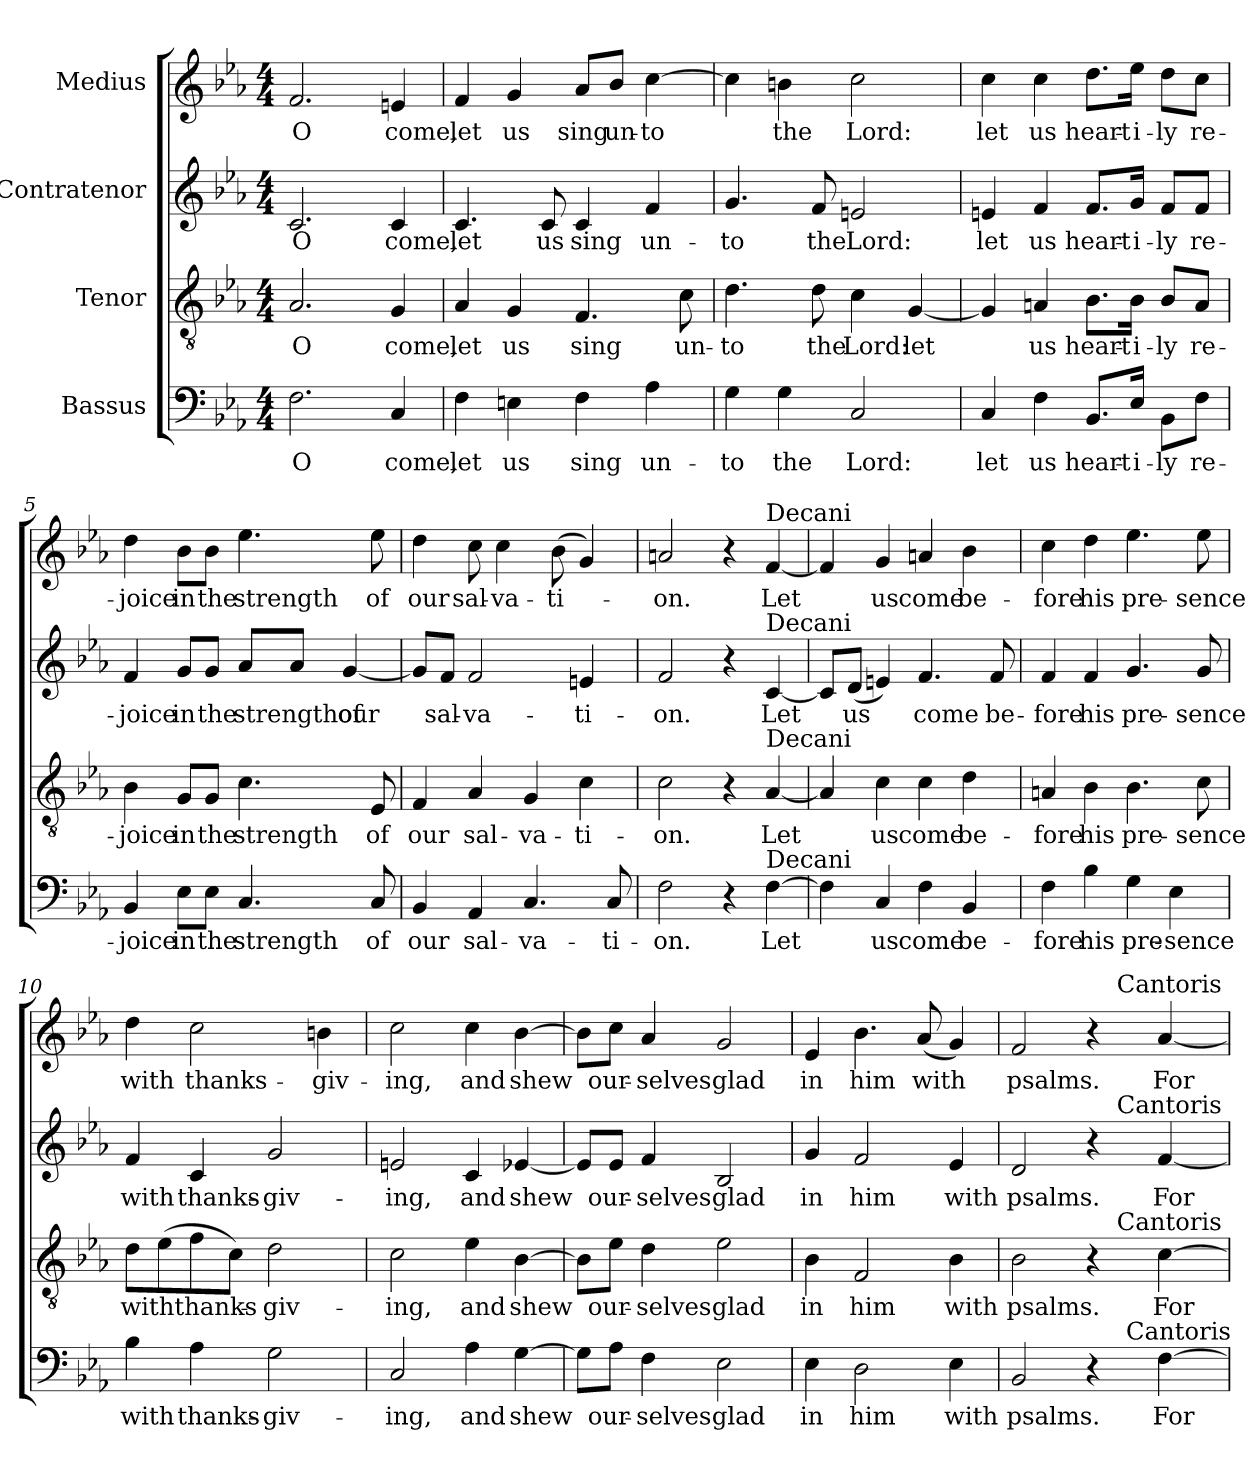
**kern	**text	**kern	**text	**kern	**text	**kern	**text
*part4	*part4	*part3	*part3	*part2	*part2	*part1	*part1
*staff4	*staff4	*staff3	*staff3	*staff2	*staff2	*staff1	*staff1
*I"Bassus	*	*I"Tenor	*	*I"Contratenor	*	*I"Medius	*
!!LO:PB:g=z
*stria5	*	*stria5	*	*stria5	*	*stria5	*
*clefF4	*	*clefGv2	*	*clefG2	*	*clefG2	*
*k[b-e-a-]	*	*k[b-e-a-]	*	*k[b-e-a-]	*	*k[b-e-a-]	*
*E-:	*	*E-:	*	*E-:	*	*E-:	*
*M4/4	*	*M4/4	*	*M4/4	*	*M4/4	*
=1	=1	=1	=1	=1	=1	=1	=1
!	!LO:LY:b:cj	!	!LO:LY:b:cj	!	!LO:LY:b:cj	!	!LO:LY:b:cj
2.F\	O	2.A-/	O	2.c/	O	2.f/	O
!	!LO:LY:b:cj	!	!LO:LY:b:cj	!	!LO:LY:b:cj	!	!LO:LY:b:cj
4C/	come,	4G/	come,	4c/	come,	4en/	come,
=2	=2	=2	=2	=2	=2	=2	=2
!	!LO:LY:b:cj	!	!LO:LY:b:cj	!	!LO:LY:b:cj	!	!LO:LY:b:cj
4F\	let	4A-/	let	4.c/	let	4f/	let
!	!LO:LY:b:cj	!	!LO:LY:b:cj	!	!	!	!LO:LY:b:cj
4En\	us	4G/	us	.	.	4g/	us
!	!	!	!	!	!LO:LY:b:cj	!	!
.	.	.	.	8c/	us	.	.
!	!LO:LY:b:cj	!	!LO:LY:b:cj	!	!LO:LY:b:cj	!	!LO:LY:b:cj
4F\	sing	4.F/	sing	4c/	sing	8a-/L	sing
!	!	!	!	!	!	!	!LO:LY:b
.	.	.	.	.	.	8b-/J	un-
!	!LO:LY:b:cj	!	!	!	!LO:LY:b:cj	!	!LO:LY:b:rj
4A-\	un-	.	.	4f/	un-	[>4cc\	-to
!	!	!	!LO:LY:b:cj	!	!	!	!
.	.	8c\	un-	.	.	.	.
=3	=3	=3	=3	=3	=3	=3	=3
!	!LO:LY:b:cj	!	!LO:LY:b:cj	!	!LO:LY:b:cj	!	!
4G\	-to	4.d\	-to	4.g/	-to	4cc\]	.
!	!LO:LY:b:cj	!	!	!	!	!	!LO:LY:b:cj
4G\	the	.	.	.	.	4bn\	the
!	!	!	!LO:LY:b:cj	!	!LO:LY:b:cj	!	!
.	.	8d\	the	8f/	the	.	.
!	!LO:LY:b:cj	!	!LO:LY:b:cj	!	!LO:LY:b:cj	!	!LO:LY:b:cj
2C/	Lord:	4c\	Lord:	2en/	Lord:	2cc\	Lord:
!	!	!	!LO:LY:b:cj	!	!	!	!
.	.	[<4G/	let	.	.	.	.
=4	=4	=4	=4	=4	=4	=4	=4
!	!LO:LY:b:cj	!	!	!	!LO:LY:b:cj	!	!LO:LY:b:cj
4C/	let	4G/]	.	4en/	let	4cc\	let
!	!LO:LY:b:cj	!	!LO:LY:b:cj	!	!LO:LY:b:cj	!	!LO:LY:b:cj
4F\	us	4An/	us	4f/	us	4cc\	us
!	!LO:LY:b:cj	!	!LO:LY:b:cj	!	!LO:LY:b:cj	!	!LO:LY:b:cj
8.BB-/L	heart-	8.B-\L	heart-	8.f/L	heart-	8.dd\L	heart-
!	!LO:LY:b:cj	!	!LO:LY:b:cj	!	!LO:LY:b:cj	!	!LO:LY:b:cj
16E-/J	-i-	16B-\J	-i-	16g/J	-i-	16ee-\J	-i-
!	!LO:LY:b:rj	!	!LO:LY:b:rj	!	!LO:LY:b:rj	!	!LO:LY:b:rj
8BB-\L	-ly	8B-/L	-ly	8f/L	-ly	8dd\L	-ly
!	!LO:LY:b:cj	!	!LO:LY:b:cj	!	!LO:LY:b:cj	!	!LO:LY:b:cj
8F\J	re-	8A/J	re-	8f/J	re-	8cc\J	re-
!!LO:LB:g=z
=5	=5	=5	=5	=5	=5	=5	=5
!	!LO:LY:b:cj	!	!LO:LY:b:cj	!	!LO:LY:b:cj	!	!LO:LY:b:cj
4BB-/	-joice	4B-\	-joice	4f/	-joice	4dd\	-joice
!	!LO:LY:b:cj	!	!LO:LY:b:cj	!	!LO:LY:b:cj	!	!LO:LY:b:cj
8E-\L	in	8G/L	in	8g/L	in	8b-\L	in
!	!LO:LY:b:cj	!	!LO:LY:b:cj	!	!LO:LY:b:cj	!	!LO:LY:b:cj
8E-\J	the	8G/J	the	8g/J	the	8b-\J	the
!	!LO:LY:b:cj	!	!LO:LY:b	!	!LO:LY:b:cj	!	!LO:LY:b:cj
4.C/	strength	4.c\	strength	8a-/L	strengthof	4.ee-\	strength
.	.	.	.	8a-/J	.	.	.
!	!	!	!	!	!LO:LY:b	!	!
.	.	.	.	[<4g/	our	.	.
!	!LO:LY:b:cj	!	!LO:LY:b:cj	!	!	!	!LO:LY:b:cj
8C/	of	8E-/	of	.	.	8ee-\	of
=6	=6	=6	=6	=6	=6	=6	=6
!	!LO:LY:b:cj	!	!LO:LY:b:cj	!	!	!	!LO:LY:b:cj
4BB-/	our	4F/	our	8g/L]	.	4dd\	our
!	!	!	!	!	!LO:LY:b	!	!
.	.	.	.	8f/J	sal-	.	.
!	!LO:LY:b:cj	!	!LO:LY:b:cj	!	!LO:LY:b:rj	!	!LO:LY:b
4AA-/	sal-	4A-/	sal-	2f/	-va-	8cc\	sal-
!	!	!	!	!	!	!	!LO:LY:b:rj
.	.	.	.	.	.	4cc\	-va-
!	!LO:LY:b:cj	!	!LO:LY:b:cj	!	!	!	!
4.C/	-va-	4G/	-va-	.	.	.	.
!	!	!	!	!	!	!	!LO:LY:b:cj
.	.	.	.	.	.	(>8b-\	-ti-
!	!	!	!LO:LY:b:cj	!	!LO:LY:b:cj	!	!
.	.	4c\	-ti-	4en/	-ti-	4g/)	.
!	!LO:LY:b:cj	!	!	!	!	!	!
8C/	-ti-	.	.	.	.	.	.
=7	=7	=7	=7	=7	=7	=7	=7
!	!LO:LY:b:cj	!	!LO:LY:b:cj	!	!LO:LY:b:cj	!	!LO:LY:b:cj
2F\	-on.	2c\	-on.	2f/	-on.	2an/	-on.
4r	.	4r	.	4r	.	4r	.
!	!	!	!	!	!	!LO:TX:a:t=Decani	!
!	!	!	!	!LO:TX:a:t=Decani	!	!	!
!	!	!LO:TX:a:t=Decani	!	!	!	!	!
!LO:TX:a:t=Decani	!	!	!	!	!	!	!
!	!LO:LY:b	!	!LO:LY:b	!	!LO:LY:b	!	!LO:LY:b
[>4F\	Let	[<4A-/	Let	[<4c/	Let	[<4f/	Let
=8	=8	=8	=8	=8	=8	=8	=8
4F\]	.	4A-/]	.	8c/L]	.	4f/]	.
!	!	!	!	!	!LO:LY:b:cj	!	!
.	.	.	.	(<8d/J	us	.	.
!	!LO:LY:b:cj	!	!LO:LY:b:cj	!	!	!	!LO:LY:b:cj
4C/	us	4c\	us	4en/)	.	4g/	us
!	!LO:LY:b:cj	!	!LO:LY:b:cj	!	!LO:LY:b:cj	!	!LO:LY:b:cj
4F\	come	4c\	come	4.f/	come	4an/	come
!	!LO:LY:b:cj	!	!LO:LY:b:cj	!	!	!	!LO:LY:b:cj
4BB-/	be-	4d\	be-	.	.	4b-\	be-
!	!	!	!	!	!LO:LY:b:cj	!	!
.	.	.	.	8f/	be-	.	.
=9	=9	=9	=9	=9	=9	=9	=9
!	!LO:LY:b:cj	!	!LO:LY:b:cj	!	!LO:LY:b:cj	!	!LO:LY:b:cj
4F\	-fore	4An/	-fore	4f/	-fore	4cc\	-fore
!	!LO:LY:b:cj	!	!LO:LY:b:cj	!	!LO:LY:b:cj	!	!LO:LY:b:cj
4B-\	his	4B-\	his	4f/	his	4dd\	his
!	!LO:LY:b	!	!LO:LY:b:cj	!	!LO:LY:b:cj	!	!LO:LY:b:cj
4G\	pre-	4.B-\	pre-	4.g/	pre-	4.ee-\	pre-
!	!LO:LY:b:cj	!	!	!	!	!	!
4E-\	-sence	.	.	.	.	.	.
!	!	!	!LO:LY:b:cj	!	!LO:LY:b:cj	!	!LO:LY:b:cj
.	.	8c\	-sence	8g/	-sence	8ee-\	-sence
!!LO:LB:g=z
=10	=10	=10	=10	=10	=10	=10	=10
!	!LO:LY:b:cj	!	!LO:LY:b	!	!LO:LY:b:cj	!	!LO:LY:b:cj
4B-\	with	8d\L	withthanks-	4f/	with	4dd\	with
.	.	(>8e-\	.	.	.	.	.
!	!LO:LY:b:cj	!	!	!	!LO:LY:b:cj	!	!LO:LY:b:cj
4A-\	thanks-	8f\	.	4c/	thanks-	2cc\	thanks-
.	.	8c\J)	.	.	.	.	.
!	!LO:LY:b:cj	!	!LO:LY:b:cj	!	!LO:LY:b:cj	!	!
2G\	-giv-	2d\	-giv-	2g/	-giv-	.	.
!	!	!	!	!	!	!	!LO:LY:b:cj
.	.	.	.	.	.	4bn\	-giv-
=11	=11	=11	=11	=11	=11	=11	=11
!	!LO:LY:b:cj	!	!LO:LY:b:cj	!	!LO:LY:b:cj	!	!LO:LY:b:cj
2C/	-ing,	2c\	-ing,	2en/	-ing,	2cc\	-ing,
!	!LO:LY:b:cj	!	!LO:LY:b:cj	!	!LO:LY:b:cj	!	!LO:LY:b:cj
4A-\	and	4e-\	and	4c/	and	4cc\	and
!	!LO:LY:b	!	!LO:LY:b	!	!LO:LY:b	!	!LO:LY:b
[>4G\	shew	[>4B-\	shew	[<4e-X/	shew	[>4b-\	shew
=12	=12	=12	=12	=12	=12	=12	=12
8G\L]	.	8B-\L]	.	8e-/L]	.	8b-\L]	.
!	!LO:LY:b	!	!LO:LY:b	!	!LO:LY:b	!	!LO:LY:b
8A-\J	our-	8e-\J	our-	8e-/J	our-	8cc\J	our-
!	!LO:LY:b:cj	!	!LO:LY:b:cj	!	!LO:LY:b:cj	!	!LO:LY:b:cj
4F\	-selves	4d\	-selves	4f/	-selves	4a-/	-selves
!	!LO:LY:b:cj	!	!LO:LY:b:cj	!	!LO:LY:b:cj	!	!LO:LY:b:cj
2E-\	glad	2e-\	glad	2B-/	glad	2g/	glad
=13	=13	=13	=13	=13	=13	=13	=13
!	!LO:LY:b:cj	!	!LO:LY:b:cj	!	!LO:LY:b:cj	!	!LO:LY:b:cj
4E-\	in	4B-\	in	4g/	in	4e-/	in
!	!LO:LY:b:cj	!	!LO:LY:b:cj	!	!LO:LY:b:cj	!	!LO:LY:b:cj
2D\	him	2F/	him	2f/	him	4.b-\	him
!	!	!	!	!	!	!	!LO:LY:b
.	.	.	.	.	.	(<8a-/	with
!	!LO:LY:b:cj	!	!LO:LY:b:cj	!	!LO:LY:b:cj	!	!
4E-\	with	4B-\	with	4e-/	with	4g/)	.
=14	=14	=14	=14	=14	=14	=14	=14
!	!LO:LY:b:cj	!	!LO:LY:b:cj	!	!LO:LY:b:cj	!	!LO:LY:b:cj
*^	*	*^	*	*^	*	*^	*
2BB-/	2ryy	psalms.	2B-\	2ryy	psalms.	2d/	2ryy	psalms.	2f/	2ryy	psalms.
4r	8ryy	.	4r	16..ryy	.	4r	16..ryy	.	4r	16..ryy	.
!	!	!	!	!	!	!	!	!	!	!LO:TX:a:t=Cantoris	!
!	!	!	!	!	!	!	!LO:TX:a:t=Cantoris	!	!	!	!
!	!	!	!	!LO:TX:a:t=Cantoris	!	!	!	!	!	!	!
.	.	.	.	4ryy	.	.	4ryy	.	.	4ryy	.
!	!LO:TX:a:t=Cantoris	!	!	!	!	!	!	!	!	!	!
.	4.ryy	.	.	.	.	.	.	.	.	.	.
!	!	!LO:LY:b	!	!	!LO:LY:b	!	!	!LO:LY:b	!	!	!LO:LY:b
[<4F\	.	For	[<4c\	.	For	[>4f/	.	For	[>4a-/	.	For
.	.	.	.	8ryy	.	.	8ryy	.	.	8ryy	.
.	.	.	.	64ryy	.	.	64ryy	.	.	64ryy	.
*v	*v	*	*	*	*	*v	*v	*	*v	*v	*
*	*	*v	*v	*	*	*	*	*
=	=	=	=	=	=	=	=
*-	*-	*-	*-	*-	*-	*-	*-
